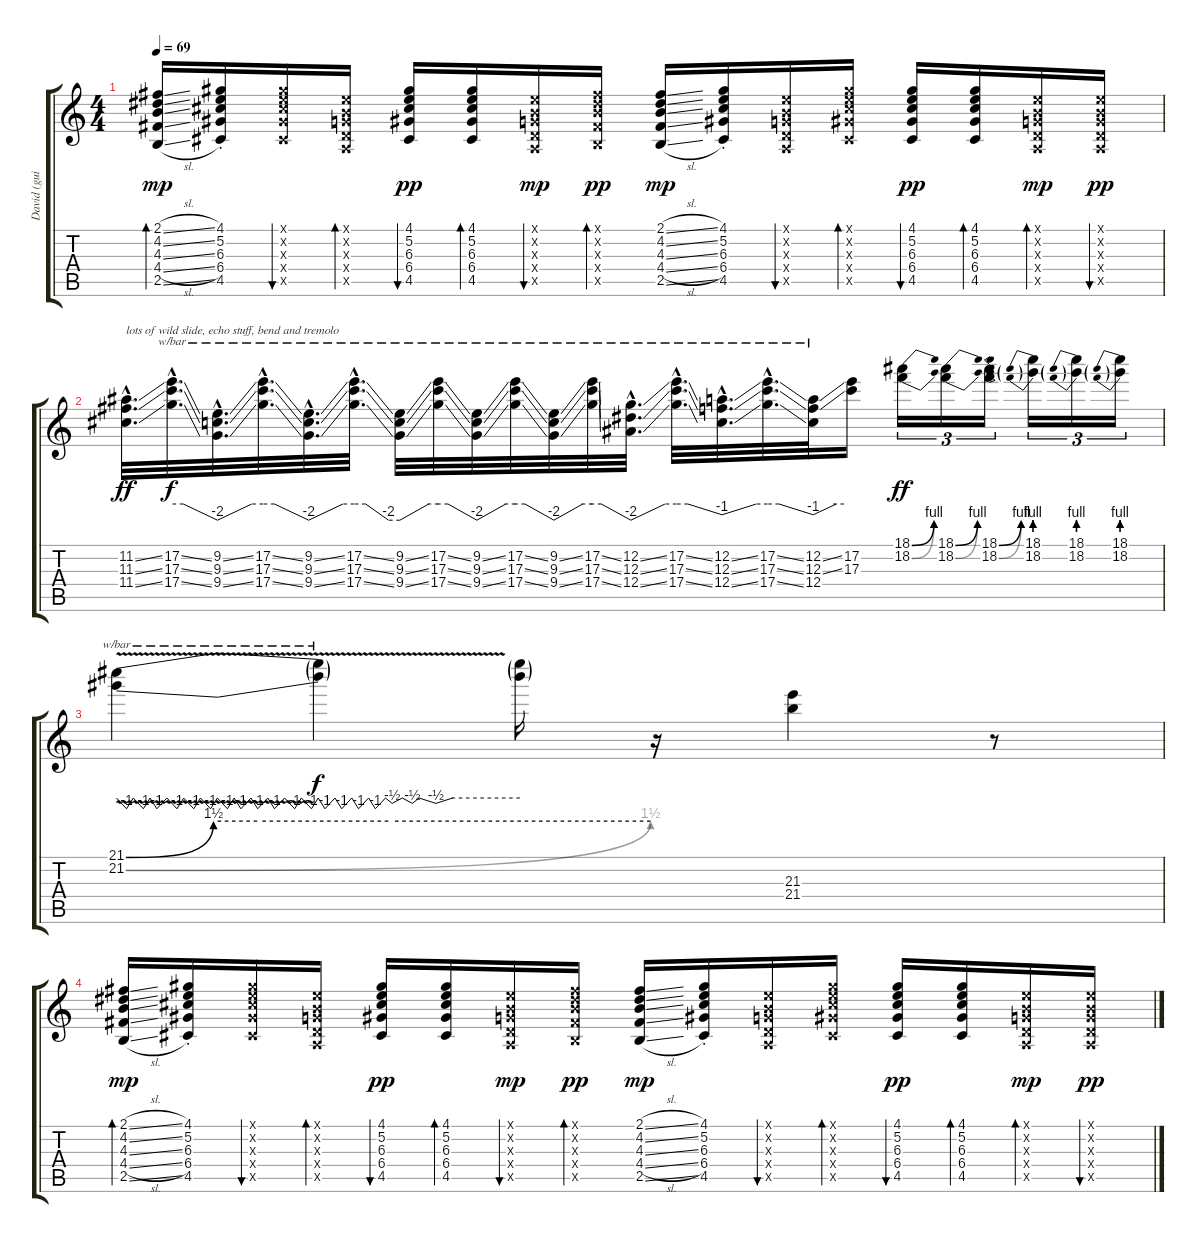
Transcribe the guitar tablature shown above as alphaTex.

\track ("David (guitar dist.)" "David (gui") {instrument distortionguitar}
\staff {score tabs}
\tuning (E4 B3 G3 D3 A2 E2) {hide}
\ts (4 4)
\tempo 69
\clef g2
\ks c
(2.1{sl} 4.2{sl} 4.3{sl} 4.4{sl} 2.5{sl}).16{bd 30 dy mp} (4.1{st} 5.2{st} 6.3{st} 6.4{st} 4.5{st}).16 (4.1{x} 5.2{x} 6.3{x} 6.4{x} 4.5{x}).16{bu 30} (0.1{x} 0.2{x} 0.3{x} 0.4{x} 0.5{x}).16{bd 30} (4.1 5.2 6.3 6.4 4.5).16{bu 30 dy pp} (4.1 5.2 6.3 6.4 4.5).16{bd 30} (0.1{x} 0.2{x} 0.3{x} 0.4{x} 0.5{x}).16{bu 30 dy mp} (2.1{x} 4.2{x} 4.3{x} 4.4{x} 2.5{x}).16{bd 30 dy pp} (2.1{sl} 4.2{sl} 4.3{sl} 4.4{sl} 2.5{sl}).16{dy mp} (4.1{st} 5.2 6.3{st} 6.4{st} 4.5{st}).16 (0.1{x} 0.2{x} 0.3{x} 0.4{x} 0.5{x}).16{bu 30} (4.1{x} 5.2{x} 6.3{x} 6.4{x} 4.5{x}).16{bd 30} (4.1 5.2 6.3 6.4 4.5).16{bu 30 dy pp} (4.1 5.2 6.3 6.4 4.5).16{bd 30} (0.1{x} 0.2{x} 0.3{x} 0.4{x} 0.5{x}).16{bd 30 dy mp} (0.1{x} 0.2{x} 0.3{x} 0.4{x} 0.5{x}).16{bu 30 dy pp} |
(11.2{ss hac} 11.3{ss hac} 11.4{ss hac}).32{d txt "lots of wild slide, echo stuff, bend and tremolo" dy ff} (17.2{ss hac} 17.3{ss hac} 17.4{ss hac}).32{d tbe (custom default 0 0 15 0 60 -8) dy f} (9.2{ss hac} 9.3{ss hac} 9.4{ss hac}).32{d tbe (custom default 0 -8 45 0 60 0)} (17.2{ss hac} 17.3{ss hac} 17.4{ss hac}).32{d tbe (custom default 0 0 15 0 60 -8)} (9.2{ss hac} 9.3{ss hac} 9.4{ss hac}).32{d tbe (custom default 0 -8 45 0 60 0)} (17.2{ss hac} 17.3{ss hac} 17.4{ss hac}).32{d tbe (custom default 0 0 15 0 45 -8 60 -8)} (9.2{ss} 9.3{ss} 9.4{ss}).32{tbe (custom default 0 -8 45 0 60 0)} (17.2{ss} 17.3{ss} 17.4{ss}).32{tbe (custom default 0 0 15 0 60 -8)} (9.2{ss} 9.3{ss} 9.4{ss}).32{tbe (custom default 0 -8 45 0 60 0)} (17.2{ss} 17.3{ss} 17.4{ss}).32{tbe (custom default 0 0 15 0 60 -8)} (9.2{ss} 9.3{ss} 9.4{ss}).32{tbe (custom default 0 -8 45 0 60 0)} (17.2{ss} 17.3{ss} 17.4{ss}).32{tbe (custom default 0 0 14 0 60 -8)} (12.2{ss hac} 12.3{ss hac} 12.4{ss hac}).32{d tbe (custom default 0 -8 45 0 60 0)} (17.2{ss hac} 17.3{ss hac} 17.4{ss hac}).32{d tbe (custom default 0 0 15 0 60 -4)} (12.2{ss hac} 12.3{ss hac} 12.4{ss hac}).32{d tbe (custom default 0 -4 45 0 60 0)} (17.2{ss hac} 17.3{ss hac} 17.4{ss hac}).32{d tbe (custom default 0 0 15 0 60 -4)} (12.2{ss} 12.3{ss} 12.4).32{tbe (custom default 0 -4 45 0 60 0)} (17.2 17.3).16 (18.1{be (bend 0 0 60 4)} 18.2{be (bend 0 0 60 4)}).16{tu (3 2) dy ff} (18.1{be (bend 0 0 60 4)} 18.2{be (bend 0 0 60 4)}).16{tu (3 2)} (18.1{be (bend 0 0 60 4)} 18.2{be (bend 0 0 60 4)}).16{tu (3 2)} (18.1{be (prebend 0 4 60 4)} 18.2{be (prebend 0 4 60 4)}).16{tu (3 2)} (18.1{be (prebend 0 4 60 4)} 18.2{be (prebend 0 4 60 4)}).16{tu (3 2)} (18.1{be (prebend 0 4 60 4)} 18.2{be (prebend 0 4 60 4)}).16{tu (3 2)} |
(21.1{be (custom 0 0 10 6 15 6 30 6 60 6) v} 21.2{be (bend 0 0 60 6) v}).4{tbe (custom default 0 0 3 -4 5 0 8 -4 10 0 12 -4 15 0 18 -4 20 0 23 -4 25 0 28 -4 30 0 33 -4 35 0 37 -4 40 0 42 -4 45 0 47 -4 50 0 53 -4 55 0 58 -4 60 0)} (21.1{t} 21.2{t}).4{tbe (custom default 0 0 2 -4 5 0 7 -4 10 0 12 -4 15 0 17 -4 20 0 22 -2 25 0 28 -2 30 0 35 -2 40 0 60 0) dy f} (21.1{t} 21.2{t}).16 r.16 (21.3 21.4).4 r.8 |
(2.1{sl} 4.2{sl} 4.3{sl} 4.4{sl} 2.5{sl}).16{bd 30 dy mp} (4.1{st} 5.2{st} 6.3{st} 6.4{st} 4.5{st}).16 (4.1{x} 5.2{x} 6.3{x} 6.4{x} 4.5{x}).16{bu 30} (0.1{x} 0.2{x} 0.3{x} 0.4{x} 0.5{x}).16{bd 30} (4.1 5.2 6.3 6.4 4.5).16{bu 30 dy pp} (4.1 5.2 6.3 6.4 4.5).16{bd 30} (0.1{x} 0.2{x} 0.3{x} 0.4{x} 0.5{x}).16{bu 30 dy mp} (2.1{x} 4.2{x} 4.3{x} 4.4{x} 2.5{x}).16{bd 30 dy pp} (2.1{sl} 4.2{sl} 4.3{sl} 4.4{sl} 2.5{sl}).16{dy mp} (4.1{st} 5.2 6.3{st} 6.4{st} 4.5{st}).16 (0.1{x} 0.2{x} 0.3{x} 0.4{x} 0.5{x}).16{bu 30} (4.1{x} 5.2{x} 6.3{x} 6.4{x} 4.5{x}).16{bd 30} (4.1 5.2 6.3 6.4 4.5).16{bu 30 dy pp} (4.1 5.2 6.3 6.4 4.5).16{bd 30} (0.1{x} 0.2{x} 0.3{x} 0.4{x} 0.5{x}).16{bd 30 dy mp} (0.1{x} 0.2{x} 0.3{x} 0.4{x} 0.5{x}).16{bu 30 dy pp}
